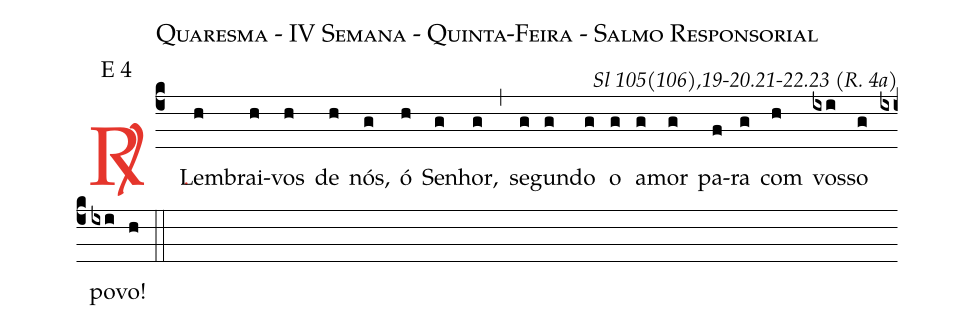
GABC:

name: Quaresma - IV Semana - Quinta-Feira - Salmo Responsorial;
mode: E 4;
commentary: Sl 105(106),19-20.21-22.23 (R. 4a);
%%
(c4)

<c><sp>R/</sp>.</c>() Lem(h)brai-(h)vos(h) de(h) nós,(g) ó(h) Se(g)nhor,(g) (,) se(g)gun(g)do(g) o(g) a(g)mor(g) pa(f)ra(g) com(h) vos(ixi)so(g) po(ixi)vo!(h)

(::)
